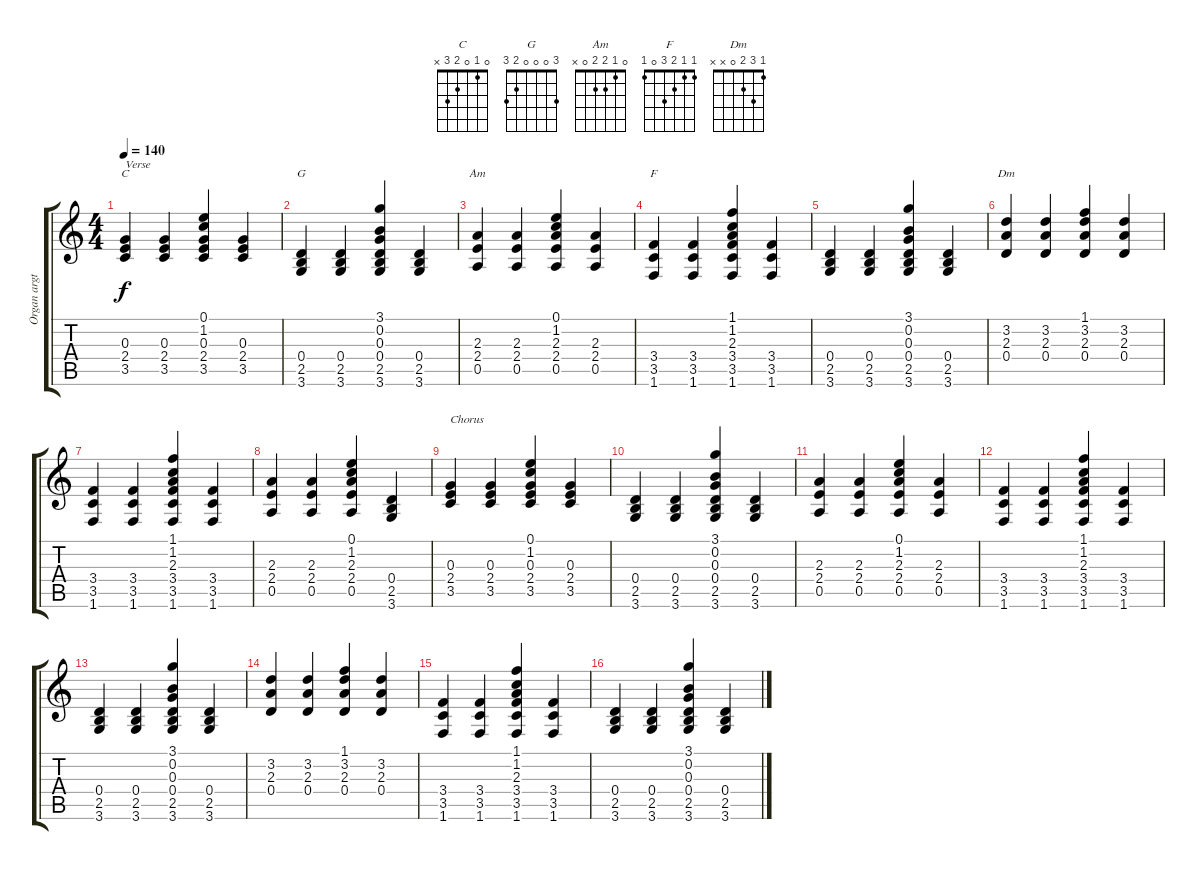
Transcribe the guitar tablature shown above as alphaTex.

\track ("Organ argt for guitar" "Organ argt") {instrument acousticguitarsteel}
\staff {score tabs}
\tuning (E4 B3 G3 D3 A2 E2) {hide}
\chord ("C" 0 1 0 2 3 x)
\chord ("G" 3 0 0 0 2 3)
\chord ("Am" 0 1 2 2 0 x)
\chord ("F" 1 1 2 3 0 1)
\chord ("Dm" 1 3 2 0 x x)
\ts (4 4)
\tempo 140
\clef g2
\ks c
(0.3 2.4 3.5).4{ch "C" txt "Verse" dy f} (0.3 2.4 3.5).4 (0.1 1.2 0.3 2.4 3.5).4 (0.3 2.4 3.5).4 |
(0.4 2.5 3.6).4{ch "G"} (0.4 2.5 3.6).4 (3.1 0.2 0.3 0.4 2.5 3.6).4 (0.4 2.5 3.6).4 |
(2.3 2.4 0.5).4{ch "Am"} (2.3 2.4 0.5).4 (0.1 1.2 2.3 2.4 0.5).4 (2.3 2.4 0.5).4 |
(3.4 3.5 1.6).4{ch "F"} (3.4 3.5 1.6).4 (1.1 1.2 2.3 3.4 3.5 1.6).4 (3.4 3.5 1.6).4 |
(0.4 2.5 3.6).4 (0.4 2.5 3.6).4 (3.1 0.2 0.3 0.4 2.5 3.6).4 (0.4 2.5 3.6).4 |
(3.2 2.3 0.4).4{ch "Dm"} (3.2 2.3 0.4).4 (1.1 3.2 2.3 0.4).4 (3.2 2.3 0.4).4 |
(3.4 3.5 1.6).4 (3.4 3.5 1.6).4 (1.1 1.2 2.3 3.4 3.5 1.6).4 (3.4 3.5 1.6).4 |
(2.3 2.4 0.5).4 (2.3 2.4 0.5).4 (0.1 1.2 2.3 2.4 0.5).4 (0.4 2.5 3.6).4 |
(0.3 2.4 3.5).4{txt "Chorus"} (0.3 2.4 3.5).4 (0.1 1.2 0.3 2.4 3.5).4 (0.3 2.4 3.5).4 |
(0.4 2.5 3.6).4 (0.4 2.5 3.6).4 (3.1 0.2 0.3 0.4 2.5 3.6).4 (0.4 2.5 3.6).4 |
(2.3 2.4 0.5).4 (2.3 2.4 0.5).4 (0.1 1.2 2.3 2.4 0.5).4 (2.3 2.4 0.5).4 |
(3.4 3.5 1.6).4 (3.4 3.5 1.6).4 (1.1 1.2 2.3 3.4 3.5 1.6).4 (3.4 3.5 1.6).4 |
(0.4 2.5 3.6).4 (0.4 2.5 3.6).4 (3.1 0.2 0.3 0.4 2.5 3.6).4 (0.4 2.5 3.6).4 |
(3.2 2.3 0.4).4 (3.2 2.3 0.4).4 (1.1 3.2 2.3 0.4).4 (3.2 2.3 0.4).4 |
(3.4 3.5 1.6).4 (3.4 3.5 1.6).4 (1.1 1.2 2.3 3.4 3.5 1.6).4 (3.4 3.5 1.6).4 |
(0.4 2.5 3.6).4 (0.4 2.5 3.6).4 (3.1 0.2 0.3 0.4 2.5 3.6).4 (0.4 2.5 3.6).4
